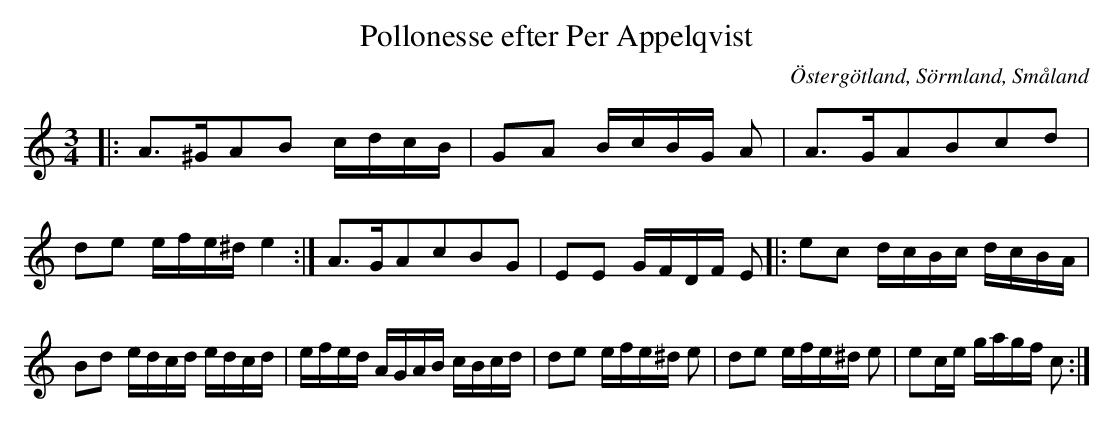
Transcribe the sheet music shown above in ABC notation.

X:1
T:Pollonesse efter Per Appelqvist
O:Östergötland, Sörmland, Småland
M:3/4
L:1/8
K:C
|: A>^GAB c/2d/2c/2B/2| GA B/2c/2B/2G/2 A | A>GABcd | de e/2f/2e/2^d/2 e2 :| A>GAcBG | EE G/2F/2D/2F/2 E  |: ec d/2c/2B/2c/2 d/2c/2B/2A/2 | Bd e/2d/2c/2d/2 e/2d/2c/2d/2 |e/2f/2e/2d/2 A/2G/2A/2B/2 c/2B/2c/2d/2 | de e/2f/2e/2^d/2 e |de e/2f/2e/2^d/2 e | ec/2e/2 g/2/a/2g/2f/2 c :|
